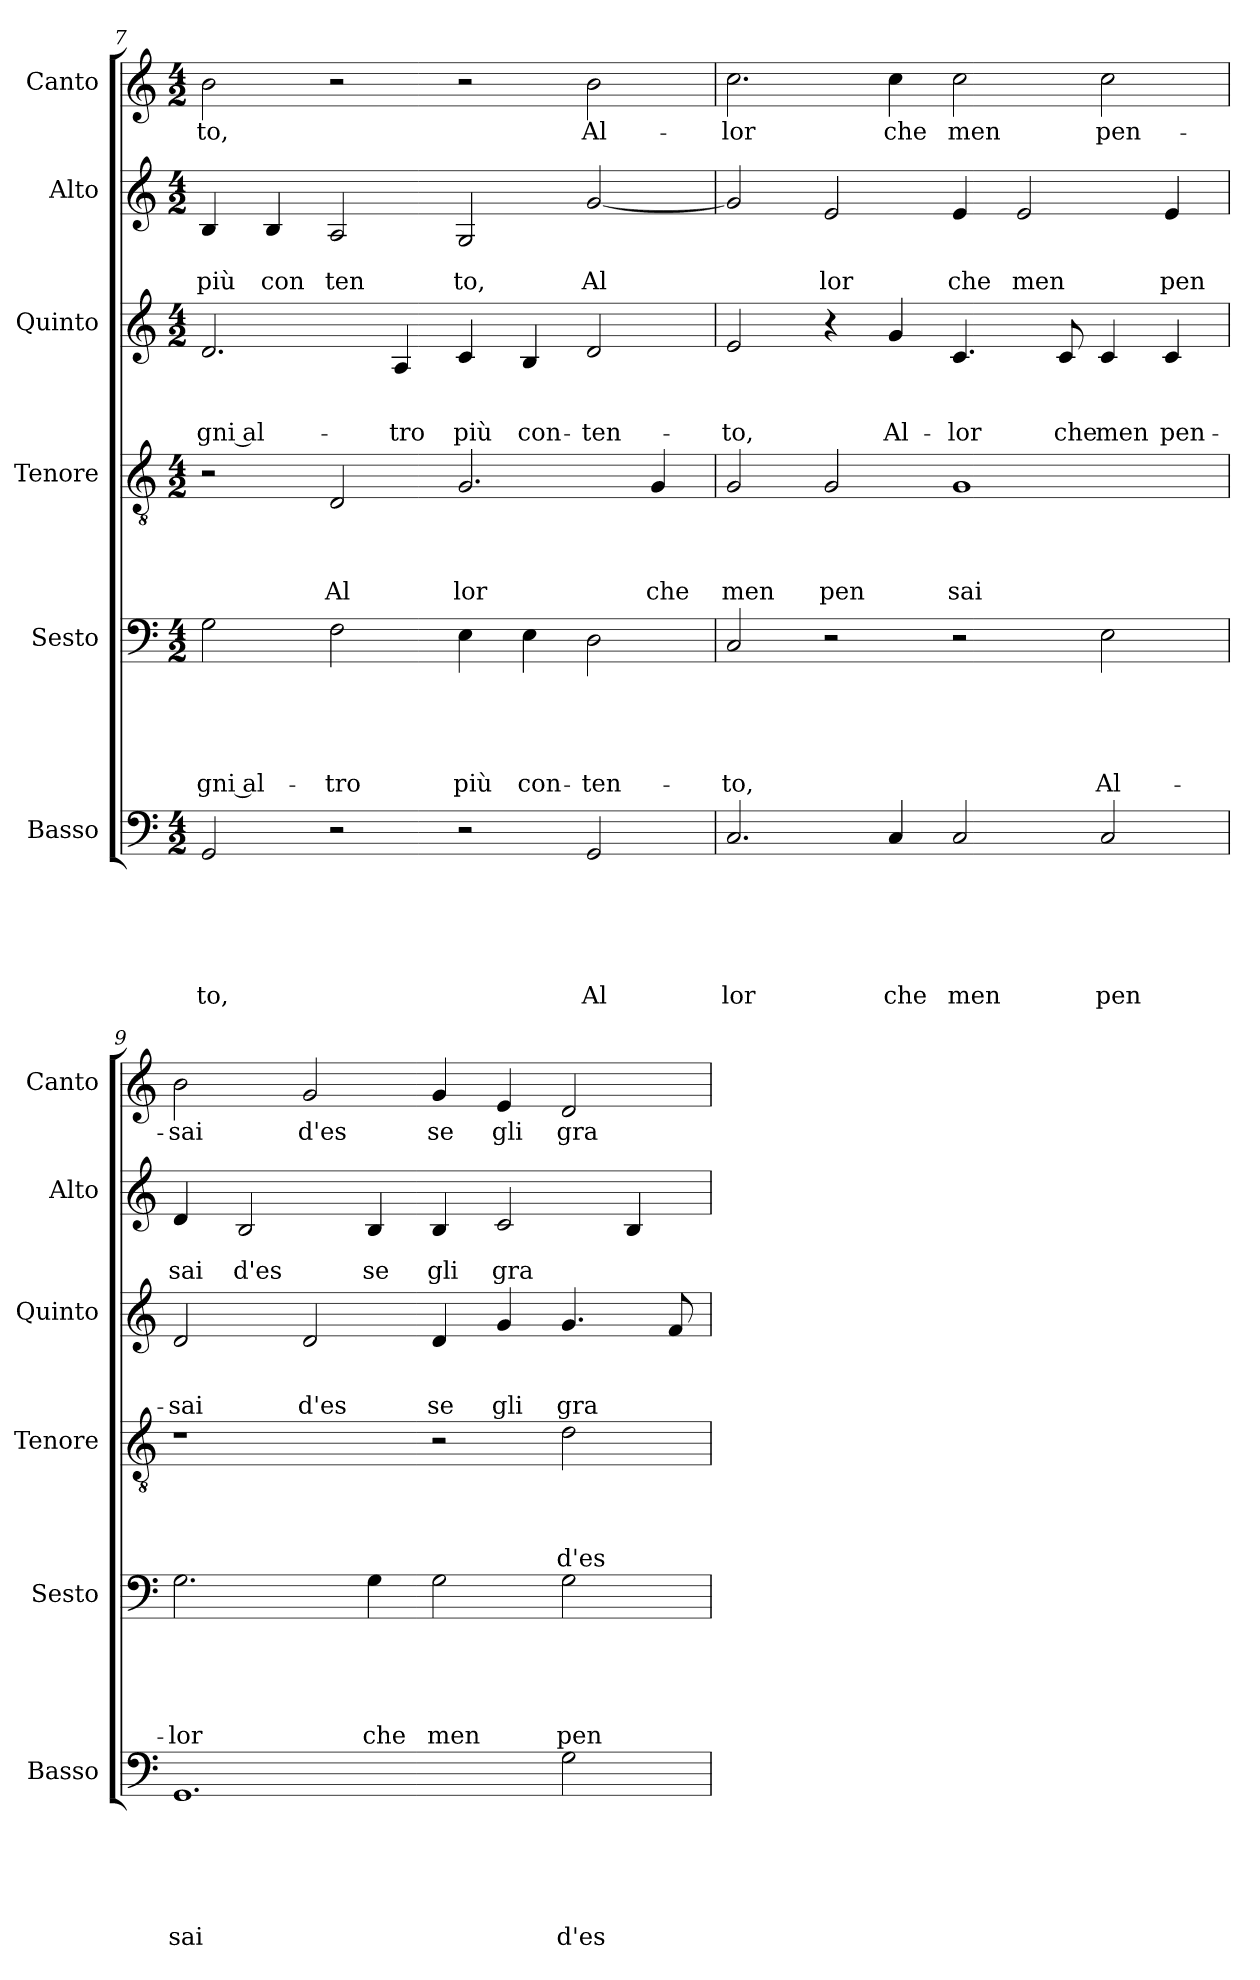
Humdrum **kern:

**kern	**text	**text	**text	**text	**text	**text	**kern	**text	**text	**text	**text	**text	**kern	**text	**text	**text	**text	**kern	**text	**text	**text	**kern	**text	**text	**kern	**text
*part6	*part6	*part6	*part6	*part6	*part6	*part6	*part5	*part5	*part5	*part5	*part5	*part5	*part4	*part4	*part4	*part4	*part4	*part3	*part3	*part3	*part3	*part2	*part2	*part2	*part1	*part1
*staff6	*staff6	*staff6	*staff6	*staff6	*staff6	*staff6	*staff5	*staff5	*staff5	*staff5	*staff5	*staff5	*staff4	*staff4	*staff4	*staff4	*staff4	*staff3	*staff3	*staff3	*staff3	*staff2	*staff2	*staff2	*staff1	*staff1
*I"Basso	*	*	*	*	*	*	*I"Sesto	*	*	*	*	*	*I"Tenore	*	*	*	*	*I"Quinto	*	*	*	*I"Alto	*	*	*I"Canto	*
*I'Basso	*	*	*	*	*	*	*I'Sesto	*	*	*	*	*	*I'Tenore	*	*	*	*	*I'Quinto	*	*	*	*I'Alto	*	*	*I'Canto	*
*clefF4	*	*	*	*	*	*	*clefF4	*	*	*	*	*	*clefGv2	*	*	*	*	*clefG2	*	*	*	*clefG2	*	*	*clefG2	*
*k[]	*	*	*	*	*	*	*k[]	*	*	*	*	*	*k[]	*	*	*	*	*k[]	*	*	*	*k[]	*	*	*k[]	*
*C:	*	*	*	*	*	*	*C:	*	*	*	*	*	*C:	*	*	*	*	*C:	*	*	*	*C:	*	*	*C:	*
*M4/2	*	*	*	*	*	*	*M4/2	*	*	*	*	*	*M4/2	*	*	*	*	*M4/2	*	*	*	*M4/2	*	*	*M4/2	*
=7	=7	=7	=7	=7	=7	=7	=7	=7	=7	=7	=7	=7	=7	=7	=7	=7	=7	=7	=7	=7	=7	=7	=7	=7	=7	=7
!	!	!	!	!	!	!LO:LY:b	!	!	!	!	!	!LO:LY:b:rj	!	!	!	!	!	!	!	!	!LO:LY:b:rj	!	!	!LO:LY:b	!	!LO:LY:b
2GG/	.	.	.	.	.	to,	2G\	.	.	.	.	-gni al-	2r	.	.	.	.	2.d/	.	.	-gni al-	4B/	.	più	2b\	-to,
!	!	!	!	!	!	!	!	!	!	!	!	!	!	!	!	!	!	!	!	!	!	!	!	!LO:LY:b	!	!
.	.	.	.	.	.	.	.	.	.	.	.	.	.	.	.	.	.	.	.	.	.	4B/	.	con	.	.
!	!	!	!	!	!	!	!	!	!	!	!	!LO:LY:b	!	!	!	!	!LO:LY:b	!	!	!	!	!	!	!LO:LY:b	!	!
2r	.	.	.	.	.	.	2F\	.	.	.	.	-tro	2D/	.	.	.	Al	.	.	.	.	2A/	.	ten	2r	.
!	!	!	!	!	!	!	!	!	!	!	!	!	!	!	!	!	!	!	!	!	!LO:LY:b	!	!	!	!	!
.	.	.	.	.	.	.	.	.	.	.	.	.	.	.	.	.	.	4A/	.	.	-tro	.	.	.	.	.
!	!	!	!	!	!	!	!	!	!	!	!	!LO:LY:b	!	!	!	!	!LO:LY:b	!	!	!	!LO:LY:b	!	!	!LO:LY:b	!	!
2r	.	.	.	.	.	.	4E\	.	.	.	.	più	2.G/	.	.	.	lor	4c/	.	.	più	2G/	.	to,	2r	.
!	!	!	!	!	!	!	!	!	!	!	!	!LO:LY:b	!	!	!	!	!	!	!	!	!LO:LY:b	!	!	!	!	!
.	.	.	.	.	.	.	4E\	.	.	.	.	con-	.	.	.	.	.	4B/	.	.	con-	.	.	.	.	.
!	!	!	!	!	!	!LO:LY:b	!	!	!	!	!	!LO:LY:b	!	!	!	!	!	!	!	!	!LO:LY:b	!	!	!LO:LY:b	!	!LO:LY:b
2GG/	.	.	.	.	.	Al	2D\	.	.	.	.	-ten-	.	.	.	.	.	2d/	.	.	-ten-	[<2g/	.	Al	2b\	Al-
!	!	!	!	!	!	!	!	!	!	!	!	!	!	!	!	!	!LO:LY:b	!	!	!	!	!	!	!	!	!
.	.	.	.	.	.	.	.	.	.	.	.	.	4G/	.	.	.	che	.	.	.	.	.	.	.	.	.
=8	=8	=8	=8	=8	=8	=8	=8	=8	=8	=8	=8	=8	=8	=8	=8	=8	=8	=8	=8	=8	=8	=8	=8	=8	=8	=8
!	!	!	!	!	!	!LO:LY:b	!	!	!	!	!	!LO:LY:b	!	!	!	!	!LO:LY:b	!	!	!	!LO:LY:b	!	!	!	!	!LO:LY:b
2.C/	.	.	.	.	.	lor	2C/	.	.	.	.	-to,	2G/	.	.	.	men	2e/	.	.	-to,	2g/]	.	.	2.cc\	-lor
!	!	!	!	!	!	!	!	!	!	!	!	!	!	!	!	!	!LO:LY:b	!	!	!	!	!	!	!LO:LY:b	!	!
.	.	.	.	.	.	.	2r	.	.	.	.	.	2G/	.	.	.	pen	4r	.	.	.	2e/	.	lor	.	.
!	!	!	!	!	!	!LO:LY:b	!	!	!	!	!	!	!	!	!	!	!	!	!	!	!LO:LY:b	!	!	!	!	!LO:LY:b
4C/	.	.	.	.	.	che	.	.	.	.	.	.	.	.	.	.	.	4g/	.	.	Al-	.	.	.	4cc\	che
!	!	!	!	!	!	!LO:LY:b	!	!	!	!	!	!	!	!	!	!	!LO:LY:b	!	!	!	!LO:LY:b	!	!	!LO:LY:b	!	!LO:LY:b
2C/	.	.	.	.	.	men	2r	.	.	.	.	.	1G	.	.	.	sai	4.c/	.	.	-lor	4e/	.	che	2cc\	men
!	!	!	!	!	!	!	!	!	!	!	!	!	!	!	!	!	!	!	!	!	!	!	!	!LO:LY:b	!	!
.	.	.	.	.	.	.	.	.	.	.	.	.	.	.	.	.	.	.	.	.	.	2e/	.	men	.	.
!	!	!	!	!	!	!	!	!	!	!	!	!	!	!	!	!	!	!	!	!	!LO:LY:b	!	!	!	!	!
.	.	.	.	.	.	.	.	.	.	.	.	.	.	.	.	.	.	8c/	.	.	che	.	.	.	.	.
!	!	!	!	!	!	!LO:LY:b	!	!	!	!	!	!LO:LY:b	!	!	!	!	!	!	!	!	!LO:LY:b	!	!	!	!	!LO:LY:b
2C/	.	.	.	.	.	pen	2E\	.	.	.	.	Al-	.	.	.	.	.	4c/	.	.	men	.	.	.	2cc\	pen-
!	!	!	!	!	!	!	!	!	!	!	!	!	!	!	!	!	!	!	!	!	!LO:LY:b	!	!	!LO:LY:b	!	!
.	.	.	.	.	.	.	.	.	.	.	.	.	.	.	.	.	.	4c/	.	.	pen-	4e/	.	pen	.	.
!!LO:PB:g=z
=9	=9	=9	=9	=9	=9	=9	=9	=9	=9	=9	=9	=9	=9	=9	=9	=9	=9	=9	=9	=9	=9	=9	=9	=9	=9	=9
!	!	!	!	!	!	!LO:LY:b	!	!	!	!	!	!LO:LY:b	!	!	!	!	!	!	!	!	!LO:LY:b	!	!	!LO:LY:b	!	!LO:LY:b
1.GG	.	.	.	.	.	sai	2.G\	.	.	.	.	-lor	1r	.	.	.	.	2d/	.	.	-sai	4d/	.	sai	2b\	-sai
!	!	!	!	!	!	!	!	!	!	!	!	!	!	!	!	!	!	!	!	!	!	!	!	!LO:LY:b	!	!
.	.	.	.	.	.	.	.	.	.	.	.	.	.	.	.	.	.	.	.	.	.	2B/	.	d'es	.	.
!	!	!	!	!	!	!	!	!	!	!	!	!	!	!	!	!	!	!	!	!	!LO:LY:b	!	!	!	!	!LO:LY:b
.	.	.	.	.	.	.	.	.	.	.	.	.	.	.	.	.	.	2d/	.	.	d'es	.	.	.	2g/	d'es
!	!	!	!	!	!	!	!	!	!	!	!	!LO:LY:b	!	!	!	!	!	!	!	!	!	!	!	!LO:LY:b	!	!
.	.	.	.	.	.	.	4G\	.	.	.	.	che	.	.	.	.	.	.	.	.	.	4B/	.	se	.	.
!	!	!	!	!	!	!	!	!	!	!	!	!LO:LY:b	!	!	!	!	!	!	!	!	!LO:LY:b	!	!	!LO:LY:b	!	!LO:LY:b
.	.	.	.	.	.	.	2G\	.	.	.	.	men	2r	.	.	.	.	4d/	.	.	se	4B/	.	gli	4g/	se
!	!	!	!	!	!	!	!	!	!	!	!	!	!	!	!	!	!	!	!	!	!LO:LY:b	!	!	!LO:LY:b	!	!LO:LY:b
.	.	.	.	.	.	.	.	.	.	.	.	.	.	.	.	.	.	4g/	.	.	gli	2c/	.	gra	4e/	gli
!	!	!	!	!	!	!LO:LY:b	!	!	!	!	!	!LO:LY:b	!	!	!	!	!LO:LY:b	!	!	!	!LO:LY:b	!	!	!	!	!LO:LY:b
2G\	.	.	.	.	.	d'es-	2G\	.	.	.	.	pen-	2d\	.	.	.	d'es	4.g/	.	.	gra	.	.	.	2d/	gra
.	.	.	.	.	.	.	.	.	.	.	.	.	.	.	.	.	.	.	.	.	.	4B/	.	.	.	.
.	.	.	.	.	.	.	.	.	.	.	.	.	.	.	.	.	.	8f/	.	.	.	.	.	.	.	.
=	=	=	=	=	=	=	=	=	=	=	=	=	=	=	=	=	=	=	=	=	=	=	=	=	=	=
*-	*-	*-	*-	*-	*-	*-	*-	*-	*-	*-	*-	*-	*-	*-	*-	*-	*-	*-	*-	*-	*-	*-	*-	*-	*-	*-
